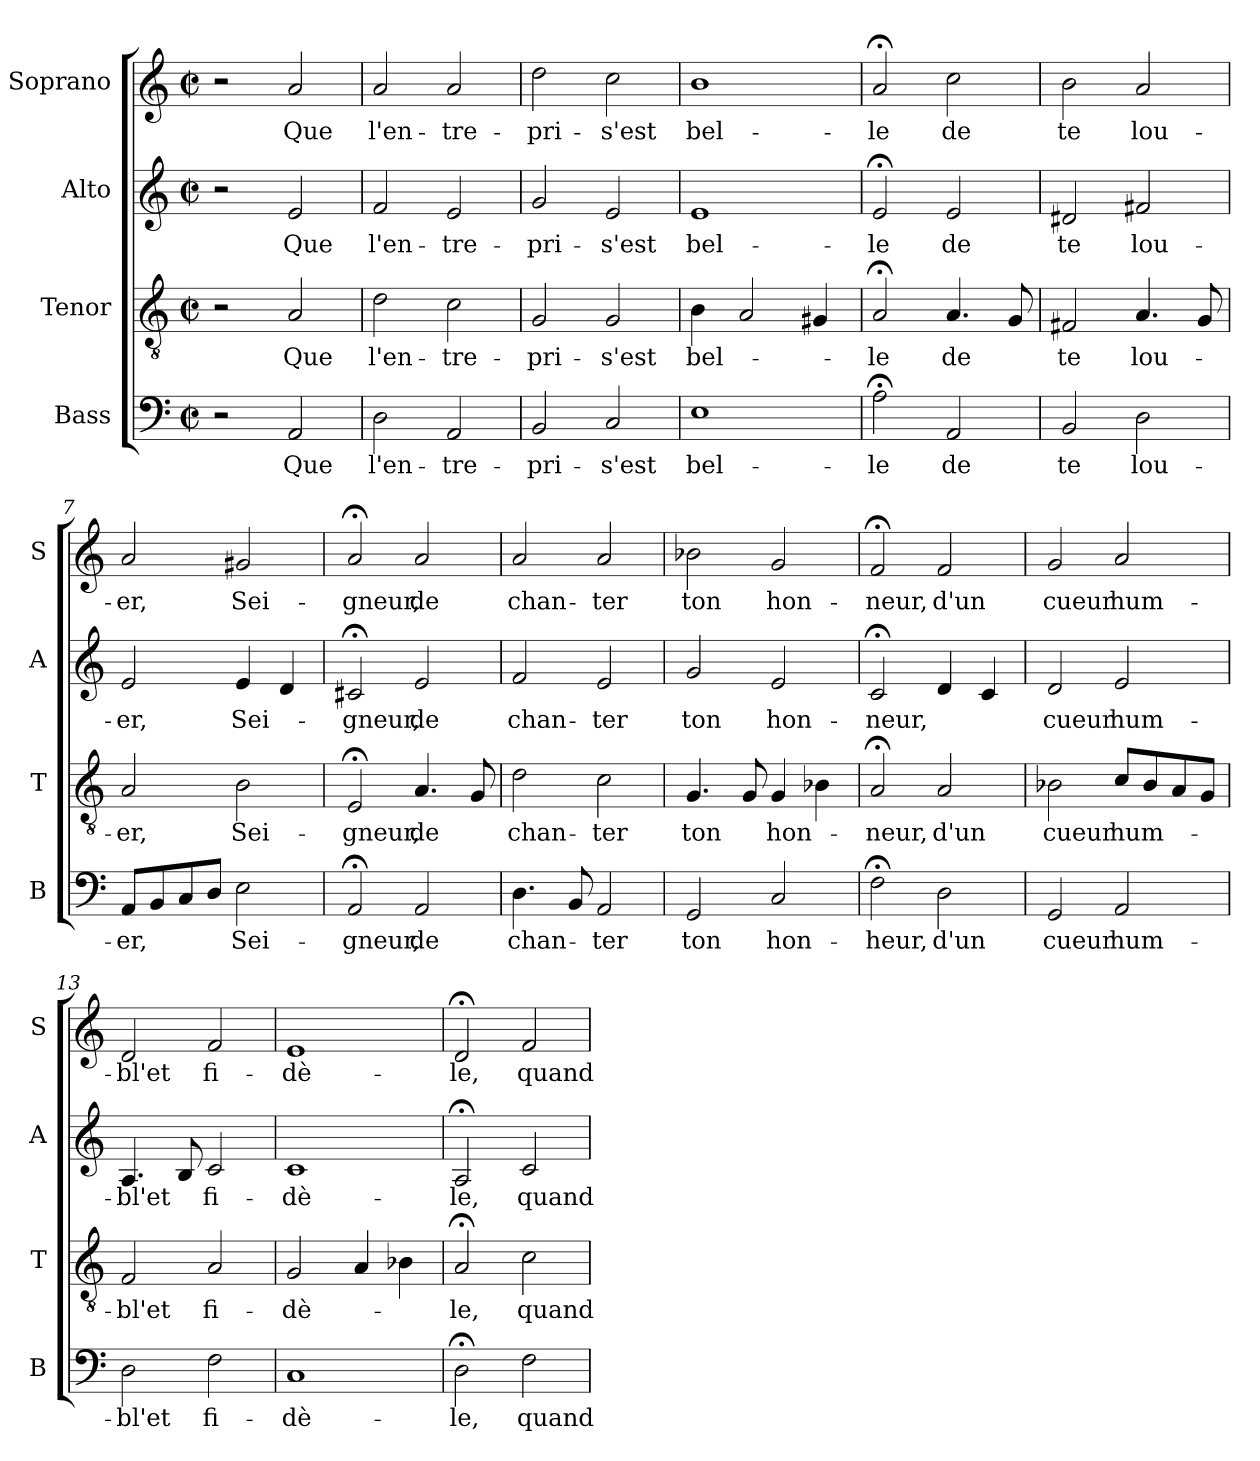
**kern	**text	**kern	**text	**kern	**text	**kern	**text
*part4	*part4	*part3	*part3	*part2	*part2	*part1	*part1
*staff4	*staff4	*staff3	*staff3	*staff2	*staff2	*staff1	*staff1
*I"Bass	*	*I"Tenor	*	*I"Alto	*	*I"Soprano	*
*I'B	*	*I'T	*	*I'A	*	*I'S	*
*clefF4	*	*clefGv2	*	*clefG2	*	*clefG2	*
*k[]	*	*k[]	*	*k[]	*	*k[]	*
*C:	*	*C:	*	*C:	*	*C:	*
*M2/2	*	*M2/2	*	*M2/2	*	*M2/2	*
*met(c|)	*	*met(c|)	*	*met(c|)	*	*met(c|)	*
=1	=1	=1	=1	=1	=1	=1	=1
2r	.	2r	.	2r	.	2r	.
2AA/	Que	2A/	Que	2e/	Que	2a/	Que
=2	=2	=2	=2	=2	=2	=2	=2
2D\	l'en-	2d\	l'en-	2f/	l'en-	2a/	l'en-
2AA/	-tre-	2c\	-tre-	2e/	-tre-	2a/	-tre-
=3	=3	=3	=3	=3	=3	=3	=3
2BB/	-pri-	2G/	-pri-	2g/	-pri-	2dd\	-pri-
2C/	-s'est	2G/	-s'est	2e/	-s'est	2cc\	-s'est
=4	=4	=4	=4	=4	=4	=4	=4
1E	bel-	4B\	bel-	1e	bel-	1b	bel-
.	.	2A/	.	.	.	.	.
.	.	4G#X/	.	.	.	.	.
=5	=5	=5	=5	=5	=5	=5	=5
2A;<\	-le	2A;</	-le	2e;</	-le	2a;</	-le
2AA/	de	4.A/	de	2e/	de	2cc\	de
.	.	8G/	.	.	.	.	.
!!LO:LB:g=z
=6	=6	=6	=6	=6	=6	=6	=6
2BB/	te	2F#X/	te	2d#X/	te	2b\	te
2D\	lou-	4.A/	lou-	2f#X/	lou-	2a/	lou-
.	.	8G/	.	.	.	.	.
=7	=7	=7	=7	=7	=7	=7	=7
8AA/L	-er,	2A/	-er,	2e/	-er,	2a/	-er,
8BB/	.	.	.	.	.	.	.
8C/	.	.	.	.	.	.	.
8D/J	.	.	.	.	.	.	.
2E\	Sei-	2B\	Sei-	4e/	Sei-	2g#X/	Sei-
.	.	.	.	4d/	.	.	.
=8	=8	=8	=8	=8	=8	=8	=8
2AA;</	-gneur,	2E;</	-gneur,	2c#X;</	-gneur,	2a;</	-gneur,
2AA/	de	4.A/	de	2e/	de	2a/	de
.	.	8G/	.	.	.	.	.
=9	=9	=9	=9	=9	=9	=9	=9
4.D\	chan-	2d\	chan-	2f/	chan-	2a/	chan-
8BB/	.	.	.	.	.	.	.
2AA/	-ter	2c\	-ter	2e/	-ter	2a/	-ter
=10	=10	=10	=10	=10	=10	=10	=10
2GG/	ton	4.G/	ton	2g/	ton	2b-X\	ton
.	.	8G/	.	.	.	.	.
2C/	hon-	4G/	hon-	2e/	hon-	2g/	hon-
.	.	4B-X\	.	.	.	.	.
=11	=11	=11	=11	=11	=11	=11	=11
2F;<\	-heur,	2A;</	-neur,	2c;</	-neur,	2f;</	-neur,
2D\	d'un	2A/	d'un	4d/	.	2f/	d'un
.	.	.	.	4c/	.	.	.
!!LO:LB:g=z
=12	=12	=12	=12	=12	=12	=12	=12
2GG/	cueur	2B-X\	cueur	2d/	cueur	2g/	cueur
2AA/	hum-	8c/L	hum-	2e/	hum-	2a/	hum-
.	.	8B-/	.	.	.	.	.
.	.	8A/	.	.	.	.	.
.	.	8G/J	.	.	.	.	.
=13	=13	=13	=13	=13	=13	=13	=13
2D\	-bl'et	2F/	-bl'et	4.A/	-bl'et	2d/	-bl'et
.	.	.	.	8B/	.	.	.
2F\	fi-	2A/	fi-	2c/	fi-	2f/	fi-
=14	=14	=14	=14	=14	=14	=14	=14
1C	-dè-	2G/	-dè-	1c	-dè-	1e	-dè-
.	.	4A/	.	.	.	.	.
.	.	4B-X\	.	.	.	.	.
=15	=15	=15	=15	=15	=15	=15	=15
2D;<\	-le,	2A;</	-le,	2A;</	-le,	2d;</	-le,
2F\	quand	2c\	quand	2c/	quand	2f/	quand
=	=	=	=	=	=	=	=
*-	*-	*-	*-	*-	*-	*-	*-
